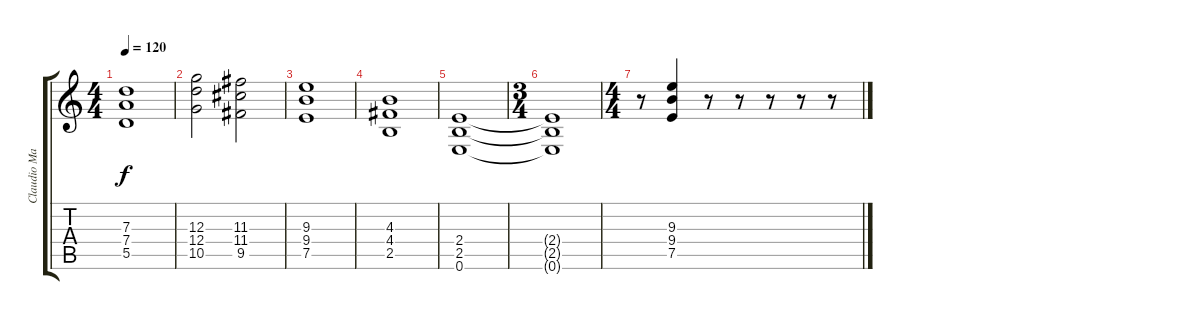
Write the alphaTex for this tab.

\track ("Claudio Marciello Base" "Claudio Ma") {instrument distortionguitar}
\staff {score tabs}
\tuning (E4 B3 G3 D3 A2 E2) {hide}
\ts (4 4)
\tempo 120
\clef g2
\ks c
(7.3 7.4 5.5).1{dy f} |
(12.3 12.4 10.5).2 (11.3 11.4 9.5).2 |
(9.3 9.4 7.5).1 |
(4.3 4.4 2.5).1 |
(2.4 2.5 0.6).1 |
\ts (3 4)
(2.4{t} 2.5{t} 0.6{t}).1 |
\ts (4 4)
r.8 (9.3 9.4 7.5).4 r.8 r.8 r.8 r.8 r.8
